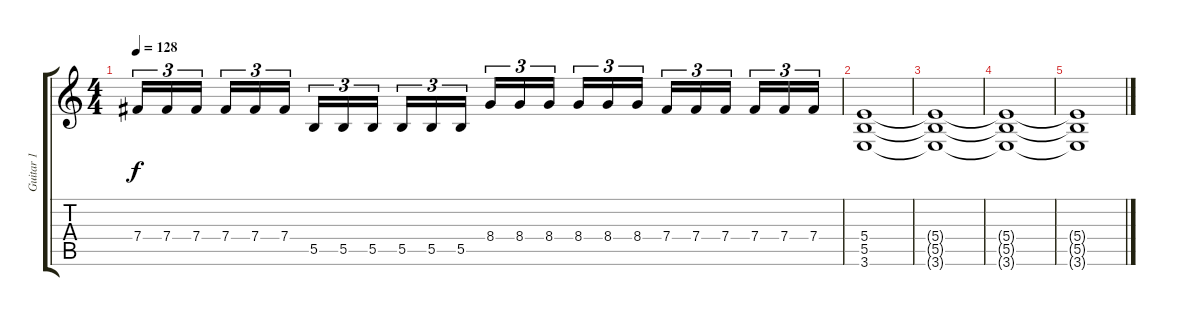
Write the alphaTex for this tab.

\track ("Guitar 1" "Guitar 1") {instrument distortionguitar}
\staff {score tabs}
\tuning (Db4 Ab3 E3 B2 Gb2 Db2) {hide}
\ts (4 4)
\tempo 128
\clef g2
\ks c
7.4.16{tu (3 2) dy f} 7.4.16{tu (3 2)} 7.4.16{tu (3 2) beam splitsecondary} 7.4.16{tu (3 2)} 7.4.16{tu (3 2)} 7.4.16{tu (3 2)} 5.5.16{tu (3 2)} 5.5.16{tu (3 2)} 5.5.16{tu (3 2) beam splitsecondary} 5.5.16{tu (3 2)} 5.5.16{tu (3 2)} 5.5.16{tu (3 2)} 8.4.16{tu (3 2)} 8.4.16{tu (3 2)} 8.4.16{tu (3 2) beam splitsecondary} 8.4.16{tu (3 2)} 8.4.16{tu (3 2)} 8.4.16{tu (3 2)} 7.4.16{tu (3 2)} 7.4.16{tu (3 2)} 7.4.16{tu (3 2) beam splitsecondary} 7.4.16{tu (3 2)} 7.4.16{tu (3 2)} 7.4.16{tu (3 2)} |
(5.4 5.5 3.6).1 |
(5.4{t} 5.5{t} 3.6{t}).1 |
(5.4{t} 5.5{t} 3.6{t}).1 |
(5.4{t} 5.5{t} 3.6{t}).1
